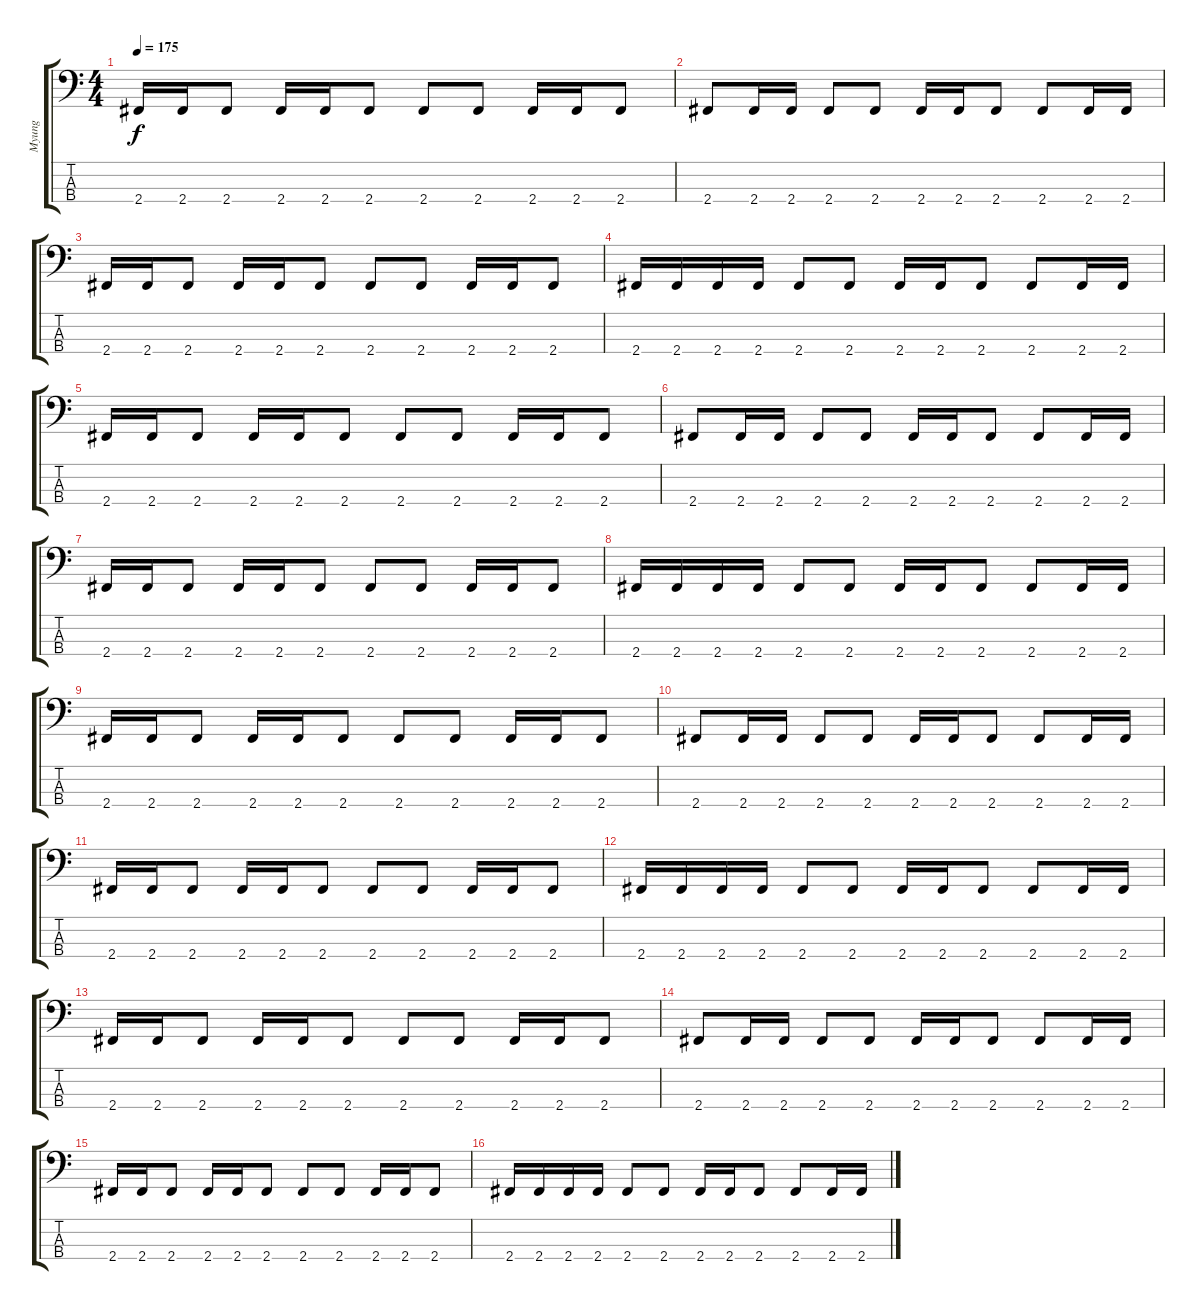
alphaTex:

\track ("Myung" "Myung") {instrument electricbassfinger}
\staff {score tabs}
\tuning (G2 D2 A1 E1) {hide}
\ts (4 4)
\tempo 175
\clef f4
\ks c
2.4.16{dy f} 2.4.16 2.4.8 2.4.16 2.4.16 2.4.8 2.4.8 2.4.8 2.4.16 2.4.16 2.4.8 |
2.4.8 2.4.16 2.4.16 2.4.8 2.4.8 2.4.16 2.4.16 2.4.8 2.4.8 2.4.16 2.4.16 |
2.4.16 2.4.16 2.4.8 2.4.16 2.4.16 2.4.8 2.4.8 2.4.8 2.4.16 2.4.16 2.4.8 |
2.4.16 2.4.16 2.4.16 2.4.16 2.4.8 2.4.8 2.4.16 2.4.16 2.4.8 2.4.8 2.4.16 2.4.16 |
2.4.16 2.4.16 2.4.8 2.4.16 2.4.16 2.4.8 2.4.8 2.4.8 2.4.16 2.4.16 2.4.8 |
2.4.8 2.4.16 2.4.16 2.4.8 2.4.8 2.4.16 2.4.16 2.4.8 2.4.8 2.4.16 2.4.16 |
2.4.16 2.4.16 2.4.8 2.4.16 2.4.16 2.4.8 2.4.8 2.4.8 2.4.16 2.4.16 2.4.8 |
2.4.16 2.4.16 2.4.16 2.4.16 2.4.8 2.4.8 2.4.16 2.4.16 2.4.8 2.4.8 2.4.16 2.4.16 |
2.4.16 2.4.16 2.4.8 2.4.16 2.4.16 2.4.8 2.4.8 2.4.8 2.4.16 2.4.16 2.4.8 |
2.4.8 2.4.16 2.4.16 2.4.8 2.4.8 2.4.16 2.4.16 2.4.8 2.4.8 2.4.16 2.4.16 |
2.4.16 2.4.16 2.4.8 2.4.16 2.4.16 2.4.8 2.4.8 2.4.8 2.4.16 2.4.16 2.4.8 |
2.4.16 2.4.16 2.4.16 2.4.16 2.4.8 2.4.8 2.4.16 2.4.16 2.4.8 2.4.8 2.4.16 2.4.16 |
2.4.16 2.4.16 2.4.8 2.4.16 2.4.16 2.4.8 2.4.8 2.4.8 2.4.16 2.4.16 2.4.8 |
2.4.8 2.4.16 2.4.16 2.4.8 2.4.8 2.4.16 2.4.16 2.4.8 2.4.8 2.4.16 2.4.16 |
2.4.16 2.4.16 2.4.8 2.4.16 2.4.16 2.4.8 2.4.8 2.4.8 2.4.16 2.4.16 2.4.8 |
2.4.16 2.4.16 2.4.16 2.4.16 2.4.8 2.4.8 2.4.16 2.4.16 2.4.8 2.4.8 2.4.16 2.4.16
